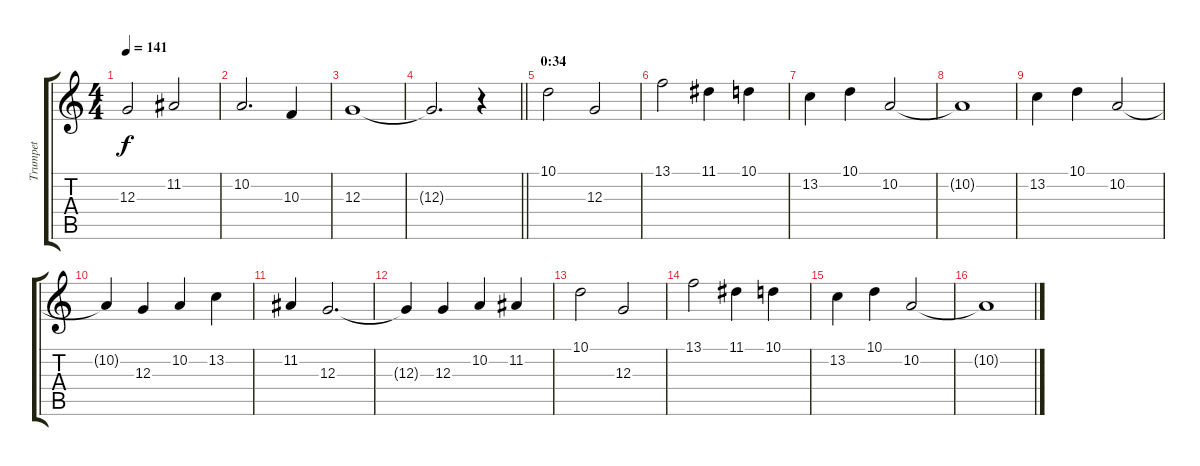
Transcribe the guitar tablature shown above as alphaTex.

\track ("Trumpet" "Trumpet") {instrument trumpet}
\staff {score tabs}
\tuning (E4 B3 G3 D3 A2 E2) {hide}
\ts (4 4)
\tempo 141
\clef g2
\ks c
12.3.2{dy f} 11.2.2 |
10.2.2{d} 10.3.4 |
12.3.1 |
\barLineRight lightlight
12.3{t}.2{d} r.4 |
\section ("" "0:34")
10.1.2 12.3.2 |
13.1.2 11.1.4 10.1.4 |
13.2.4 10.1.4 10.2.2 |
10.2{t}.1 |
13.2.4 10.1.4 10.2.2 |
10.2{t}.4 12.3.4 10.2.4 13.2.4 |
11.2.4 12.3.2{d} |
12.3{t}.4 12.3.4 10.2.4 11.2.4 |
10.1.2 12.3.2 |
13.1.2 11.1.4 10.1.4 |
13.2.4 10.1.4 10.2.2 |
10.2{t}.1
